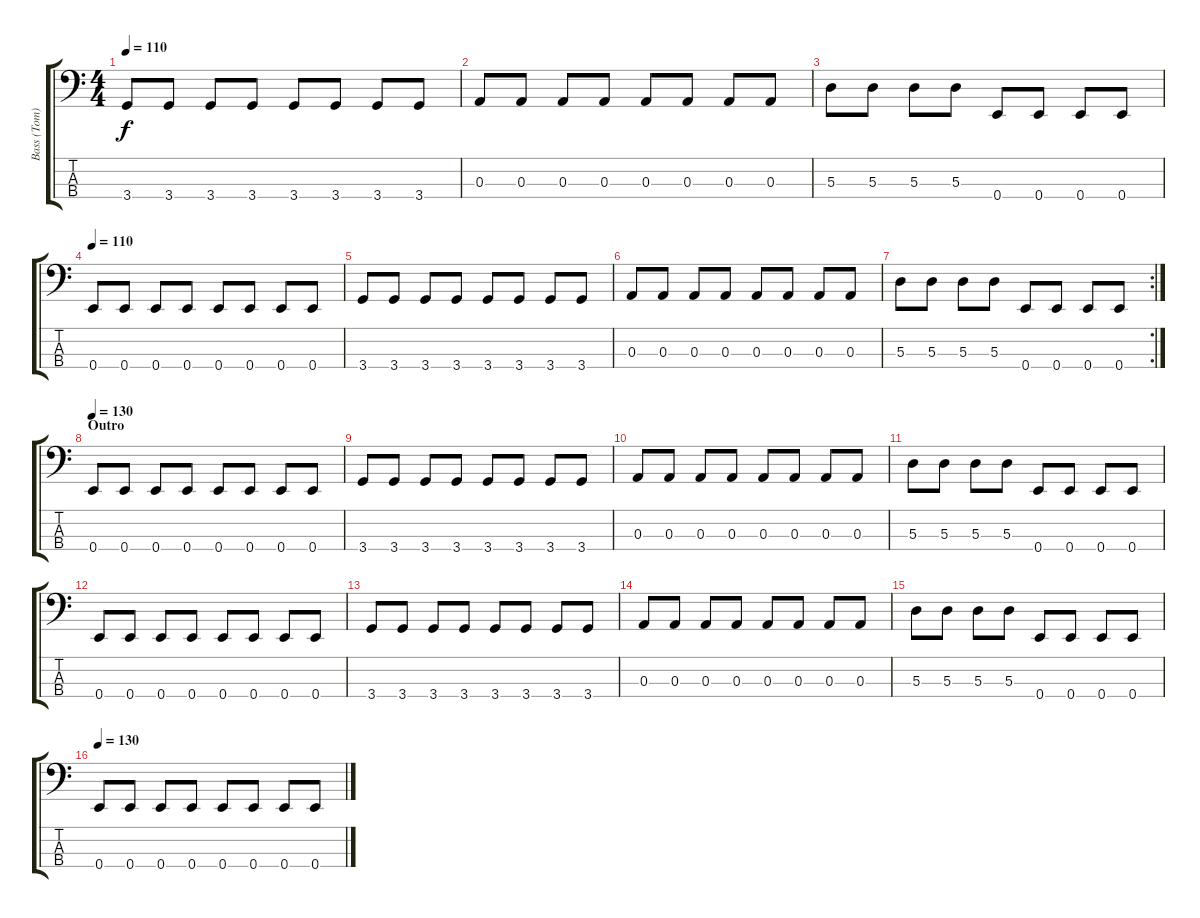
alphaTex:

\track ("Bass (Tom)" "Bass (Tom)") {instrument electricbasspick}
\staff {score tabs}
\tuning (G2 D2 A1 E1) {hide}
\ts (4 4)
\tempo 110
\clef f4
\ks c
3.4.8{dy f} 3.4.8 3.4.8 3.4.8 3.4.8 3.4.8 3.4.8 3.4.8 |
0.3.8 0.3.8 0.3.8 0.3.8 0.3.8 0.3.8 0.3.8 0.3.8 |
5.3.8 5.3.8 5.3.8 5.3.8 0.4.8 0.4.8 0.4.8 0.4.8 |
\tempo 110
0.4.8 0.4.8 0.4.8 0.4.8 0.4.8 0.4.8 0.4.8 0.4.8 |
3.4.8 3.4.8 3.4.8 3.4.8 3.4.8 3.4.8 3.4.8 3.4.8 |
0.3.8 0.3.8 0.3.8 0.3.8 0.3.8 0.3.8 0.3.8 0.3.8 |
\rc 2
5.3.8 5.3.8 5.3.8 5.3.8 0.4.8 0.4.8 0.4.8 0.4.8 |
\section ("" "Outro")
\tempo 130
0.4.8 0.4.8 0.4.8 0.4.8 0.4.8 0.4.8 0.4.8 0.4.8 |
3.4.8 3.4.8 3.4.8 3.4.8 3.4.8 3.4.8 3.4.8 3.4.8 |
0.3.8 0.3.8 0.3.8 0.3.8 0.3.8 0.3.8 0.3.8 0.3.8 |
5.3.8 5.3.8 5.3.8 5.3.8 0.4.8 0.4.8 0.4.8 0.4.8 |
0.4.8 0.4.8 0.4.8 0.4.8 0.4.8 0.4.8 0.4.8 0.4.8 |
3.4.8 3.4.8 3.4.8 3.4.8 3.4.8 3.4.8 3.4.8 3.4.8 |
0.3.8 0.3.8 0.3.8 0.3.8 0.3.8 0.3.8 0.3.8 0.3.8 |
5.3.8 5.3.8 5.3.8 5.3.8 0.4.8 0.4.8 0.4.8 0.4.8 |
\tempo 130
0.4.8 0.4.8 0.4.8 0.4.8 0.4.8 0.4.8 0.4.8 0.4.8
